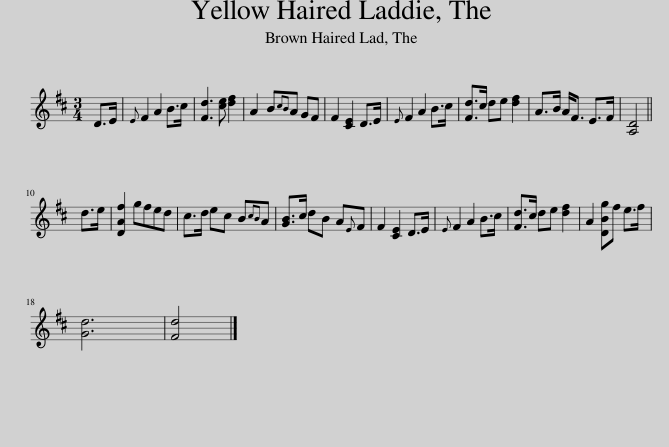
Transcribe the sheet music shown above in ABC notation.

X:1
L:1/8
M:3/4
I:linebreak $
K:D
V:1 treble
V:1
 D>E |{E} F2 A2 B>c | [Fd]3 [ce] [df]2 | A2 B{cB}A GF | F2 [CE]2 D>E | %5
{E} F2 A2 B>c | [Fd]>c de [df]2 | A>B A<F E>F | [A,D]4 ||$ d>e | %10
 [DAf]2 gfed | c>d ec B{cB}A | [GB]>c dB A{E}F | F2 [CE]2 D>E |{E} F2 A2 B>c | %15
 [Fd]>c de [df]2 | A2 [DBg]f e>f |$ [Gd]6 | [Fd]4 |] %19
